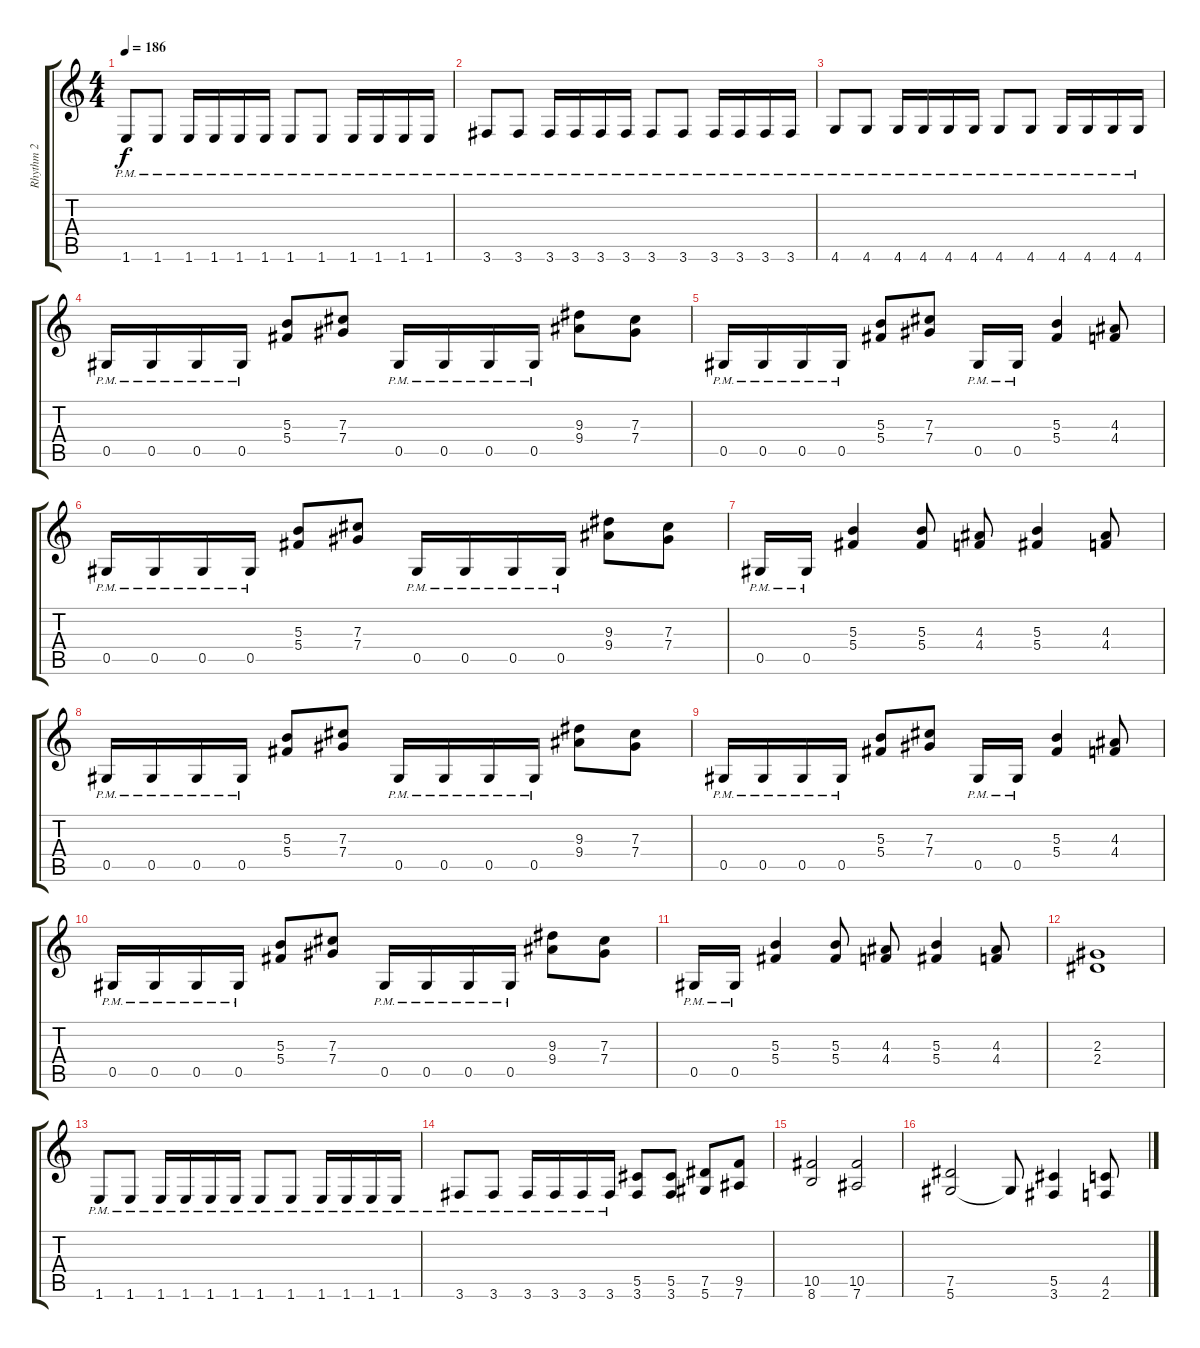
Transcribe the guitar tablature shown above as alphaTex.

\track ("Rhythm 2" "Rhythm 2") {instrument overdrivenguitar}
\staff {score tabs}
\tuning (Eb4 Bb3 Gb3 Db3 Ab2 Eb2) {hide}
\ts (4 4)
\tempo 186
\clef g2
\ks c
1.6{pm}.8{dy f} 1.6{pm}.8 1.6{pm}.16 1.6{pm}.16 1.6{pm}.16 1.6{pm}.16 1.6{pm}.8 1.6{pm}.8 1.6{pm}.16 1.6{pm}.16 1.6{pm}.16 1.6{pm}.16 |
3.6{pm}.8 3.6{pm}.8 3.6{pm}.16 3.6{pm}.16 3.6{pm}.16 3.6{pm}.16 3.6{pm}.8 3.6{pm}.8 3.6{pm}.16 3.6{pm}.16 3.6{pm}.16 3.6{pm}.16 |
4.6{pm}.8 4.6{pm}.8 4.6{pm}.16 4.6{pm}.16 4.6{pm}.16 4.6{pm}.16 4.6{pm}.8 4.6{pm}.8 4.6{pm}.16 4.6{pm}.16 4.6{pm}.16 4.6{pm}.16 |
0.5{pm}.16 0.5{pm}.16 0.5{pm}.16 0.5{pm}.16 (5.3 5.4).8 (7.3 7.4).8 0.5{pm}.16 0.5{pm}.16 0.5{pm}.16 0.5{pm}.16 (9.3 9.4).8 (7.3 7.4).8 |
0.5{pm}.16 0.5{pm}.16 0.5{pm}.16 0.5{pm}.16 (5.3 5.4).8 (7.3 7.4).8 0.5{pm}.16 0.5{pm}.16 (5.3 5.4).4 (4.3 4.4).8 |
0.5{pm}.16 0.5{pm}.16 0.5{pm}.16 0.5{pm}.16 (5.3 5.4).8 (7.3 7.4).8 0.5{pm}.16 0.5{pm}.16 0.5{pm}.16 0.5{pm}.16 (9.3 9.4).8 (7.3 7.4).8 |
0.5{pm}.16 0.5{pm}.16 (5.3 5.4).4 (5.3 5.4).8 (4.3 4.4).8 (5.3 5.4).4 (4.3 4.4).8 |
0.5{pm}.16 0.5{pm}.16 0.5{pm}.16 0.5{pm}.16 (5.3 5.4).8 (7.3 7.4).8 0.5{pm}.16 0.5{pm}.16 0.5{pm}.16 0.5{pm}.16 (9.3 9.4).8 (7.3 7.4).8 |
0.5{pm}.16 0.5{pm}.16 0.5{pm}.16 0.5{pm}.16 (5.3 5.4).8 (7.3 7.4).8 0.5{pm}.16 0.5{pm}.16 (5.3 5.4).4 (4.3 4.4).8 |
0.5{pm}.16 0.5{pm}.16 0.5{pm}.16 0.5{pm}.16 (5.3 5.4).8 (7.3 7.4).8 0.5{pm}.16 0.5{pm}.16 0.5{pm}.16 0.5{pm}.16 (9.3 9.4).8 (7.3 7.4).8 |
0.5{pm}.16 0.5{pm}.16 (5.3 5.4).4 (5.3 5.4).8 (4.3 4.4).8 (5.3 5.4).4 (4.3 4.4).8 |
(2.3 2.4).1 |
1.6{pm}.8 1.6{pm}.8 1.6{pm}.16 1.6{pm}.16 1.6{pm}.16 1.6{pm}.16 1.6{pm}.8 1.6{pm}.8 1.6{pm}.16 1.6{pm}.16 1.6{pm}.16 1.6{pm}.16 |
3.6{pm}.8 3.6{pm}.8 3.6{pm}.16 3.6{pm}.16 3.6{pm}.16 3.6{pm}.16 (5.5 3.6).8 (5.5 3.6).8 (7.5 5.6).8 (9.5 7.6).8 |
(10.5 8.6).2 (10.5 7.6).2 |
(7.5 5.6).2 5.6{t}.8 (5.5 3.6).4 (4.5 2.6).8
